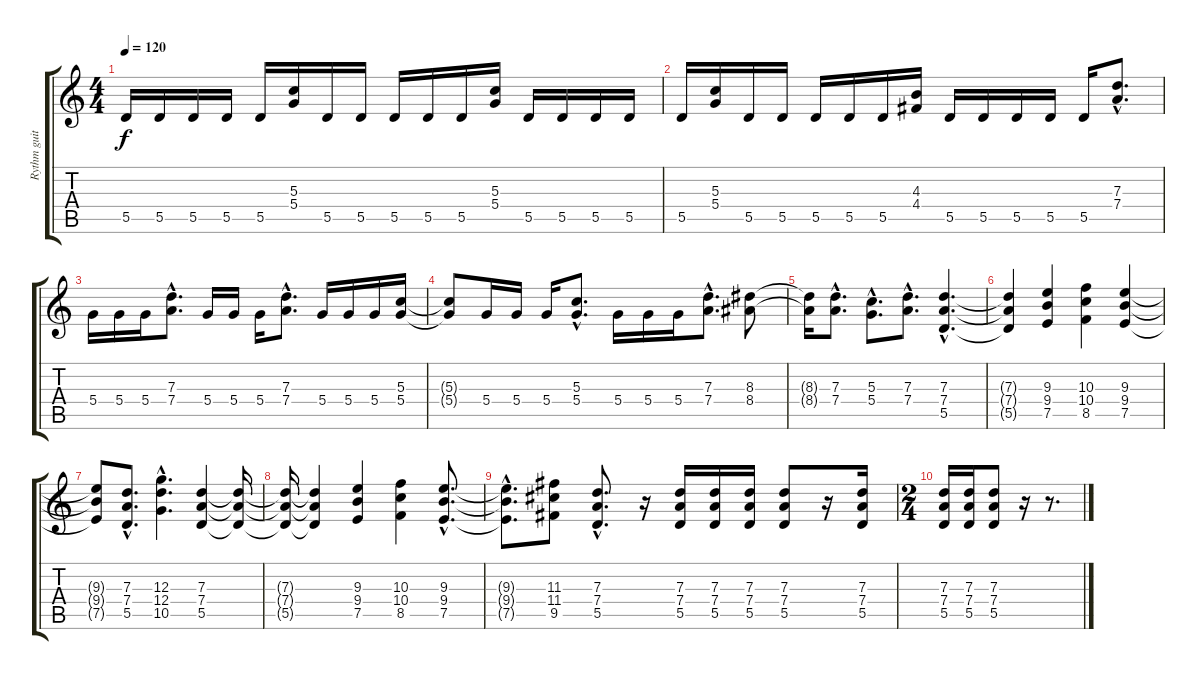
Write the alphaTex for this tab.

\track ("Rythm guitar" "Rythm guit") {instrument distortionguitar}
\staff {score tabs}
\tuning (E4 B3 G3 D3 A2 E2) {hide}
\ts (4 4)
\tempo 120
\clef g2
\ks c
5.5.16{dy f} 5.5.16 5.5.16 5.5.16 5.5.16 (5.3 5.4).16 5.5.16 5.5.16 5.5.16 5.5.16 5.5.16 (5.3 5.4).16 5.5.16 5.5.16 5.5.16 5.5.16 |
5.5.16 (5.3 5.4).16 5.5.16 5.5.16 5.5.16 5.5.16 5.5.16 (4.3 4.4).16 5.5.16 5.5.16 5.5.16 5.5.16 5.5.16 (7.3{hac} 7.4{hac}).8{d} |
5.4.16 5.4.16 5.4.16 (7.3{hac} 7.4{hac}).8{d} 5.4.16 5.4.16 5.4.16 (7.3{hac} 7.4{hac}).8{d} 5.4.16 5.4.16 5.4.16 (5.3 5.4).16 |
(5.3{t} 5.4{t}).8 5.4.16 5.4.16 5.4.16 (5.3{hac} 5.4{hac}).8{d} 5.4.16 5.4.16 5.4.16 (7.3{hac} 7.4{hac}).8{d} (8.3 8.4).8 |
(8.3{t} 8.4{t}).16 (7.3{hac} 7.4{hac}).8{d} (5.3{hac} 5.4{hac}).8{d} (7.3{hac} 7.4{hac}).8{d} (7.3{hac} 7.4{hac} 5.5{hac}).4{d} |
(7.3{t} 7.4{t} 5.5{t}).4 (9.3 9.4 7.5).4 (10.3 10.4 8.5).4 (9.3 9.4 7.5).4 |
(9.3{t} 9.4{t} 7.5{t}).8 (7.3{hac} 7.4{hac} 5.5{hac}).8{d} (12.3{hac} 12.4{hac} 10.5{hac}).4{d} (7.3 7.4 5.5).4 (7.3{t} 7.4{t} 5.5{t}).16 |
(7.3{t} 7.4{t} 5.5{t}).16 (7.3{t} 7.4{t} 5.5{t}).4 (9.3 9.4 7.5).4 (10.3 10.4 8.5).4 (9.3{hac} 9.4{hac} 7.5{hac}).8{d} |
(9.3{hac t} 9.4{hac t} 7.5{hac t}).8{d} (11.3 11.4 9.5).8 (7.3{hac} 7.4{hac} 5.5{hac}).8{d} r.16 (7.3 7.4 5.5).16 (7.3 7.4 5.5).16 (7.3 7.4 5.5).16 (7.3 7.4 5.5).8 r.16 (7.3 7.4 5.5).16 |
\ts (2 4)
(7.3 7.4 5.5).16 (7.3 7.4 5.5).16 (7.3 7.4 5.5).8 r.16 r.8{d}
